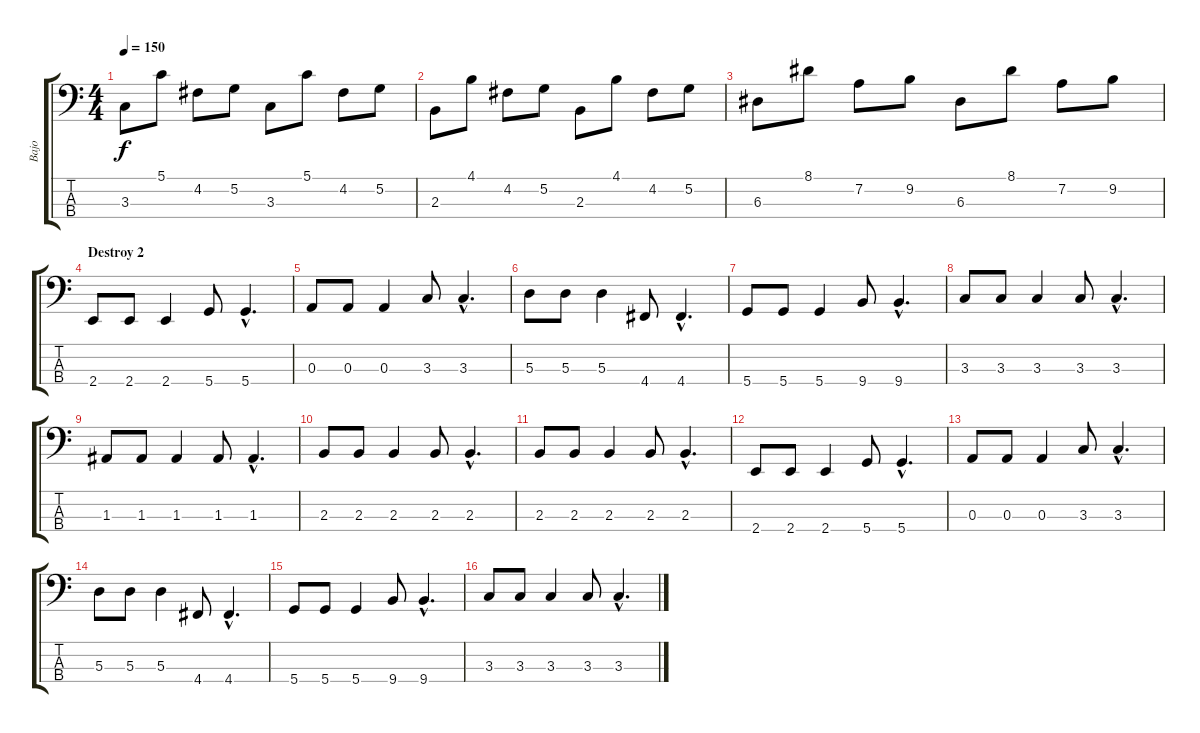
\track ("Bajo" "Bajo") {instrument fretlessbass}
\staff {score tabs}
\tuning (G2 D2 A1 D1) {hide}
\ts (4 4)
\tempo 150
\clef f4
\ks c
3.3.8{dy f} 5.1.8 4.2.8 5.2.8 3.3.8 5.1.8 4.2.8 5.2.8 |
2.3.8 4.1.8 4.2.8 5.2.8 2.3.8 4.1.8 4.2.8 5.2.8 |
6.3.8 8.1.8 7.2.8 9.2.8 6.3.8 8.1.8 7.2.8 9.2.8 |
\section ("" "Destroy 2")
2.4.8 2.4.8 2.4.4 5.4.8 5.4{hac}.4{d} |
0.3.8 0.3.8 0.3.4 3.3.8 3.3{hac}.4{d} |
5.3.8 5.3.8 5.3.4 4.4.8 4.4{hac}.4{d} |
5.4.8 5.4.8 5.4.4 9.4.8 9.4{hac}.4{d} |
3.3.8 3.3.8 3.3.4 3.3.8 3.3{hac}.4{d} |
1.3.8 1.3.8 1.3.4 1.3.8 1.3{hac}.4{d} |
2.3.8 2.3.8 2.3.4 2.3.8 2.3{hac}.4{d} |
2.3.8 2.3.8 2.3.4 2.3.8 2.3{hac}.4{d} |
2.4.8 2.4.8 2.4.4 5.4.8 5.4{hac}.4{d} |
0.3.8 0.3.8 0.3.4 3.3.8 3.3{hac}.4{d} |
5.3.8 5.3.8 5.3.4 4.4.8 4.4{hac}.4{d} |
5.4.8 5.4.8 5.4.4 9.4.8 9.4{hac}.4{d} |
3.3.8 3.3.8 3.3.4 3.3.8 3.3{hac}.4{d}
